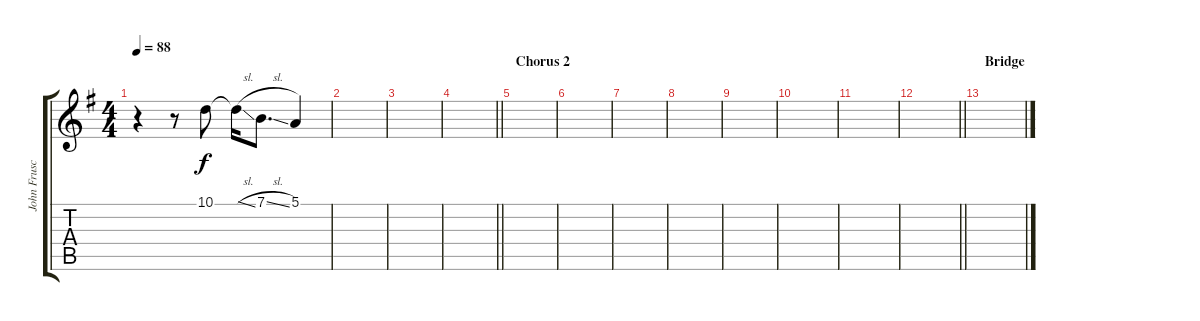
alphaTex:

\track ("John Frusciante (Bgk Vocal 2)" "John Frusc") {instrument choiraahs}
\staff {score tabs}
\tuning (E4 B3 G3 D3 A2 E2) {hide}
\ts (4 4)
\tempo 88
\clef g2
\ks g
r.4{dy f} r.8 10.1.8 10.1{sl t}.16 7.1{sl}.8{d} 5.1.4 |
|
|
\barLineRight lightlight
|
\section ("" "Chorus 2")
|
|
|
|
|
|
|
\barLineRight lightlight
|
\section ("" "Bridge")
